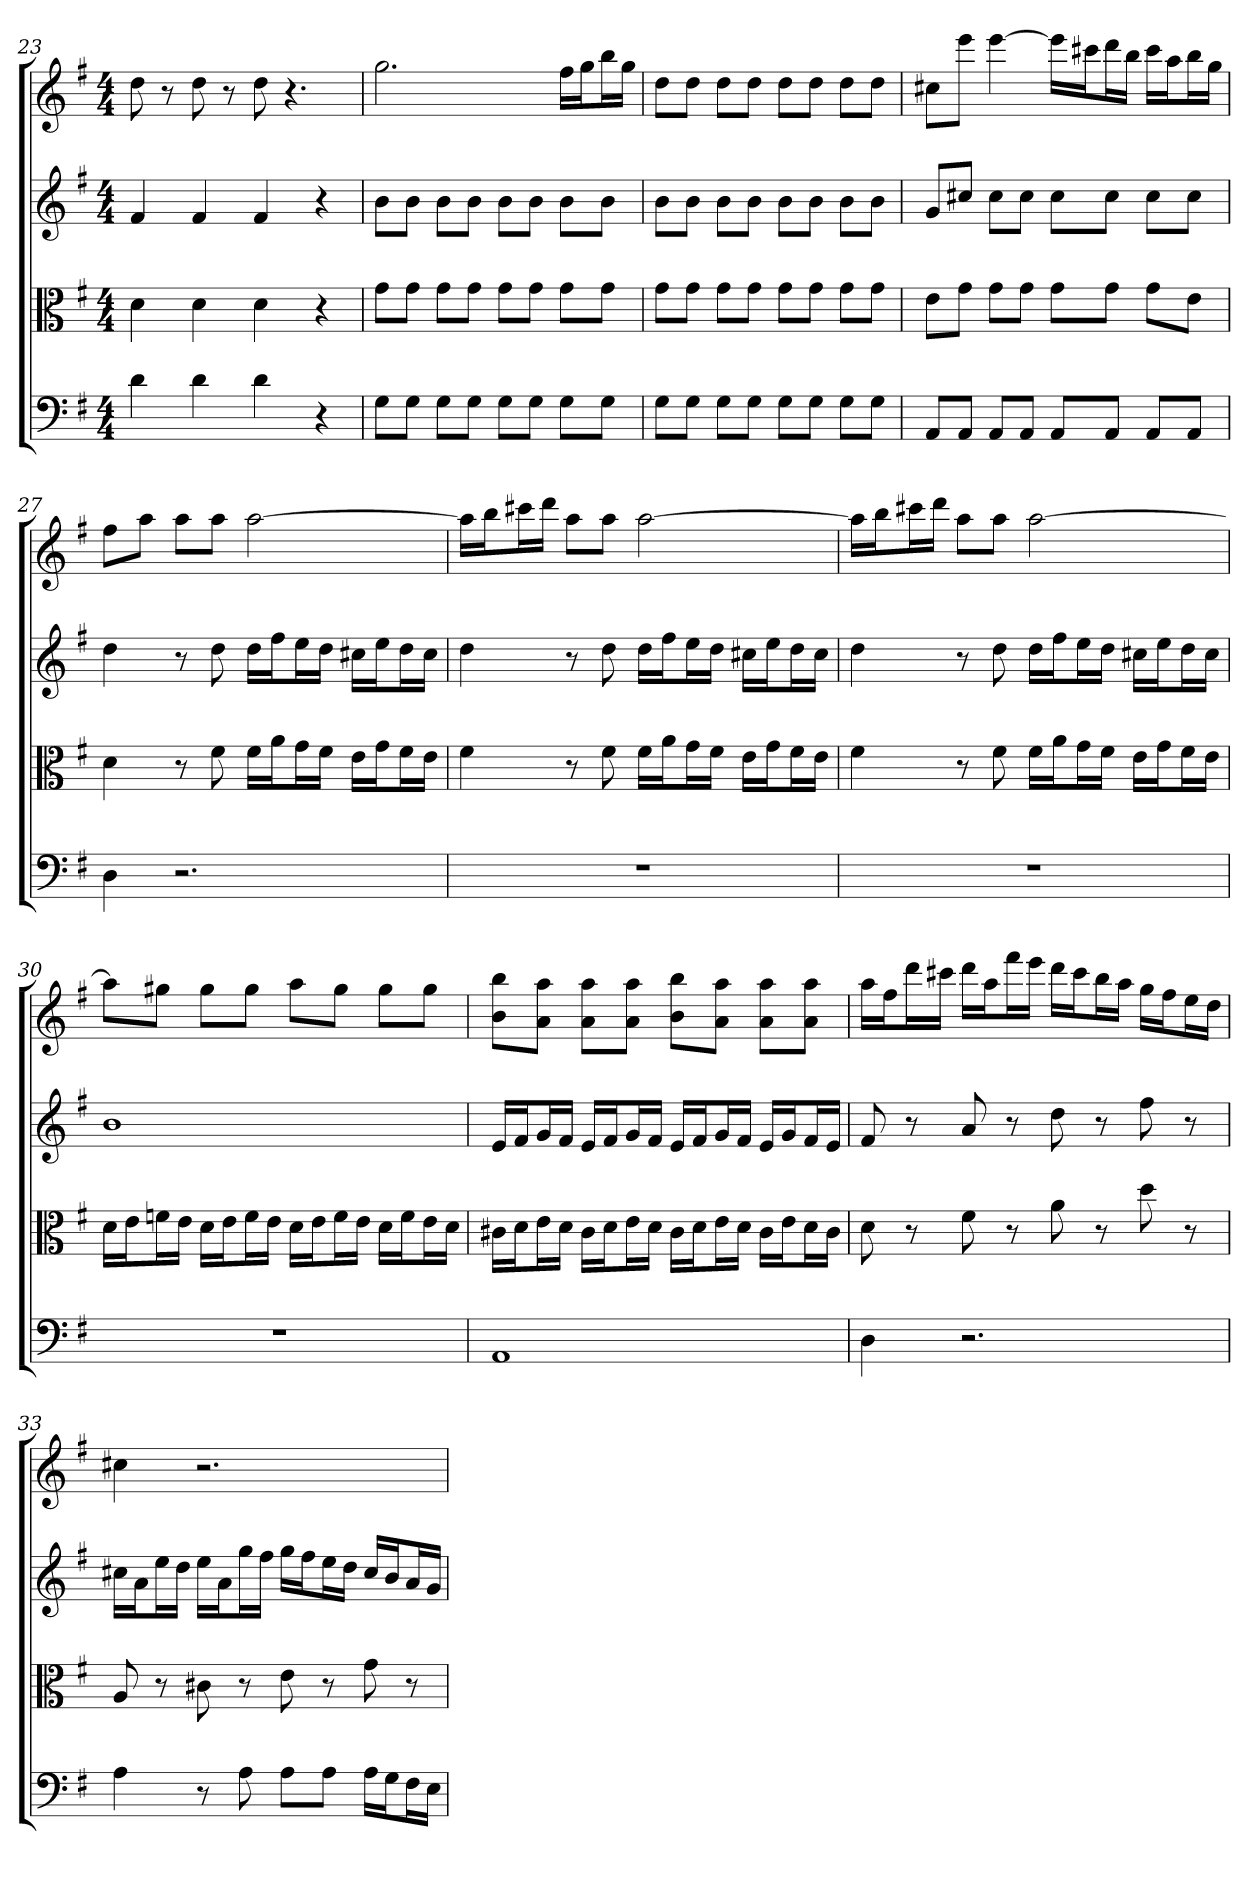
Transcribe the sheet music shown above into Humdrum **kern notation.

**kern	**kern	**kern	**kern
*part4	*part3	*part2	*part1
*staff4	*staff3	*staff2	*staff1
*clefF4	*clefC3	*	*
*k[f#]	*k[f#]	*k[f#]	*k[f#]
*G:	*G:	*G:	*G:
*M4/4	*M4/4	*M4/4	*M4/4
=23	=23	=23	=23
4d	4d	4f#	8dd
.	.	.	8r
4d	4d	4f#	8dd
.	.	.	8r
4d	4d	4f#	8dd
.	.	.	4.r
4r	4r	4r	.
=24	=24	=24	=24
8G\L	8g\L	8bL	2.gg
8G\J	8g\J	8bJ	.
8G\L	8g\L	8bL	.
8G\J	8g\J	8bJ	.
8G\L	8g\L	8bL	.
8G\J	8g\J	8bJ	.
8G\L	8g\L	8bL	16ff#LL
.	.	.	16ggJ
8G\J	8g\J	8bJ	16bbL
.	.	.	16ggJJ
=25	=25	=25	=25
8G\L	8g\L	8bL	8ddL
8G\J	8g\J	8bJ	8ddJ
8G\L	8g\L	8bL	8ddL
8G\J	8g\J	8bJ	8ddJ
8G\L	8g\L	8bL	8ddL
8G\J	8g\J	8bJ	8ddJ
8G\L	8g\L	8bL	8ddL
8G\J	8g\J	8bJ	8ddJ
=26	=26	=26	=26
8AA/L	8e\L	8gL	8cc#XL
8AA/J	8g\J	8cc#XJ	8eeeJ
8AA/L	8g\L	8cc#L	[4eee
8AA/J	8g\J	8cc#J	.
8AA/L	8g\L	8cc#L	16eeeLL]
.	.	.	16ccc#XJ
8AA/J	8g\J	8cc#J	16dddL
.	.	.	16bbJJ
8AA/L	8g\L	8cc#L	16ccc#LL
.	.	.	16aaJ
8AA/J	8e\J	8cc#J	16bbL
.	.	.	16ggJJ
=27	=27	=27	=27
4D	4d	4dd	8ff#L
.	.	.	8aaJ
2.r	8r	8r	8aaL
.	8f#	8dd	8aaJ
.	16f#\LL	16ddLL	[2aa
.	16a\J	16ff#J	.
.	16g\L	16eeL	.
.	16f#\JJ	16ddJJ	.
.	16e\LL	16cc#XLL	.
.	16g\J	16eeJ	.
.	16f#\L	16ddL	.
.	16e\JJ	16cc#JJ	.
=28	=28	=28	=28
1r	4f#	4dd	16aaLL]
.	.	.	16bbJ
.	.	.	16ccc#XL
.	.	.	16dddJJ
.	8r	8r	8aaL
.	8f#	8dd	8aaJ
.	16f#\LL	16ddLL	[2aa
.	16a\J	16ff#J	.
.	16g\L	16eeL	.
.	16f#\JJ	16ddJJ	.
.	16e\LL	16cc#XLL	.
.	16g\J	16eeJ	.
.	16f#\L	16ddL	.
.	16e\JJ	16cc#JJ	.
=29	=29	=29	=29
1r	4f#	4dd	16aaLL]
.	.	.	16bbJ
.	.	.	16ccc#XL
.	.	.	16dddJJ
.	8r	8r	8aaL
.	8f#	8dd	8aaJ
.	16f#\LL	16ddLL	[2aa
.	16a\J	16ff#J	.
.	16g\L	16eeL	.
.	16f#\JJ	16ddJJ	.
.	16e\LL	16cc#XLL	.
.	16g\J	16eeJ	.
.	16f#\L	16ddL	.
.	16e\JJ	16cc#JJ	.
=30	=30	=30	=30
1r	16d\LL	1b	8aaL]
.	16e\J	.	.
.	16fn\L	.	8gg#XJ
.	16e\JJ	.	.
.	16d\LL	.	8gg#L
.	16e\J	.	.
.	16f\L	.	8gg#J
.	16e\JJ	.	.
.	16d\LL	.	8aaL
.	16e\J	.	.
.	16f\L	.	8gg#J
.	16e\JJ	.	.
.	16d\LL	.	8gg#L
.	16f\J	.	.
.	16e\L	.	8gg#J
.	16d\JJ	.	.
=31	=31	=31	=31
1AA	16c#X\LL	16eLL	8b 8bbL
.	16d\J	16f#J	.
.	16e\L	16gL	8a 8aaJ
.	16d\JJ	16f#JJ	.
.	16c#\LL	16eLL	8a 8aaL
.	16d\J	16f#J	.
.	16e\L	16gL	8a 8aaJ
.	16d\JJ	16f#JJ	.
.	16c#\LL	16eLL	8b 8bbL
.	16d\J	16f#J	.
.	16e\L	16gL	8a 8aaJ
.	16d\JJ	16f#JJ	.
.	16c#\LL	16eLL	8a 8aaL
.	16e\J	16gJ	.
.	16d\L	16f#L	8a 8aaJ
.	16c#\JJ	16eJJ	.
=32	=32	=32	=32
4D	8d	8f#	16aaLL
.	.	.	16ff#J
.	8r	8r	16dddL
.	.	.	16ccc#XJJ
2.r	8f#	8a	16dddLL
.	.	.	16aaJ
.	8r	8r	16fff#L
.	.	.	16eeeJJ
.	8a	8dd	16dddLL
.	.	.	16ccc#J
.	8r	8r	16bbL
.	.	.	16aaJJ
.	8dd	8ff#	16ggLL
.	.	.	16ff#J
.	8r	8r	16eeL
.	.	.	16ddJJ
=33	=33	=33	=33
4A	8A	16cc#XLL	4cc#X
.	.	16aJ	.
.	8r	16eeL	.
.	.	16ddJJ	.
8r	8c#X	16eeLL	2.r
.	.	16aJ	.
8A	8r	16ggL	.
.	.	16ff#JJ	.
8A\L	8e	16ggLL	.
.	.	16ff#J	.
8A\J	8r	16eeL	.
.	.	16ddJJ	.
16A\LL	8g	16cc#LL	.
16G\J	.	16bJ	.
16F#\L	8r	16aL	.
16E\JJ	.	16gJJ	.
=	=	=	=
*-	*-	*-	*-
